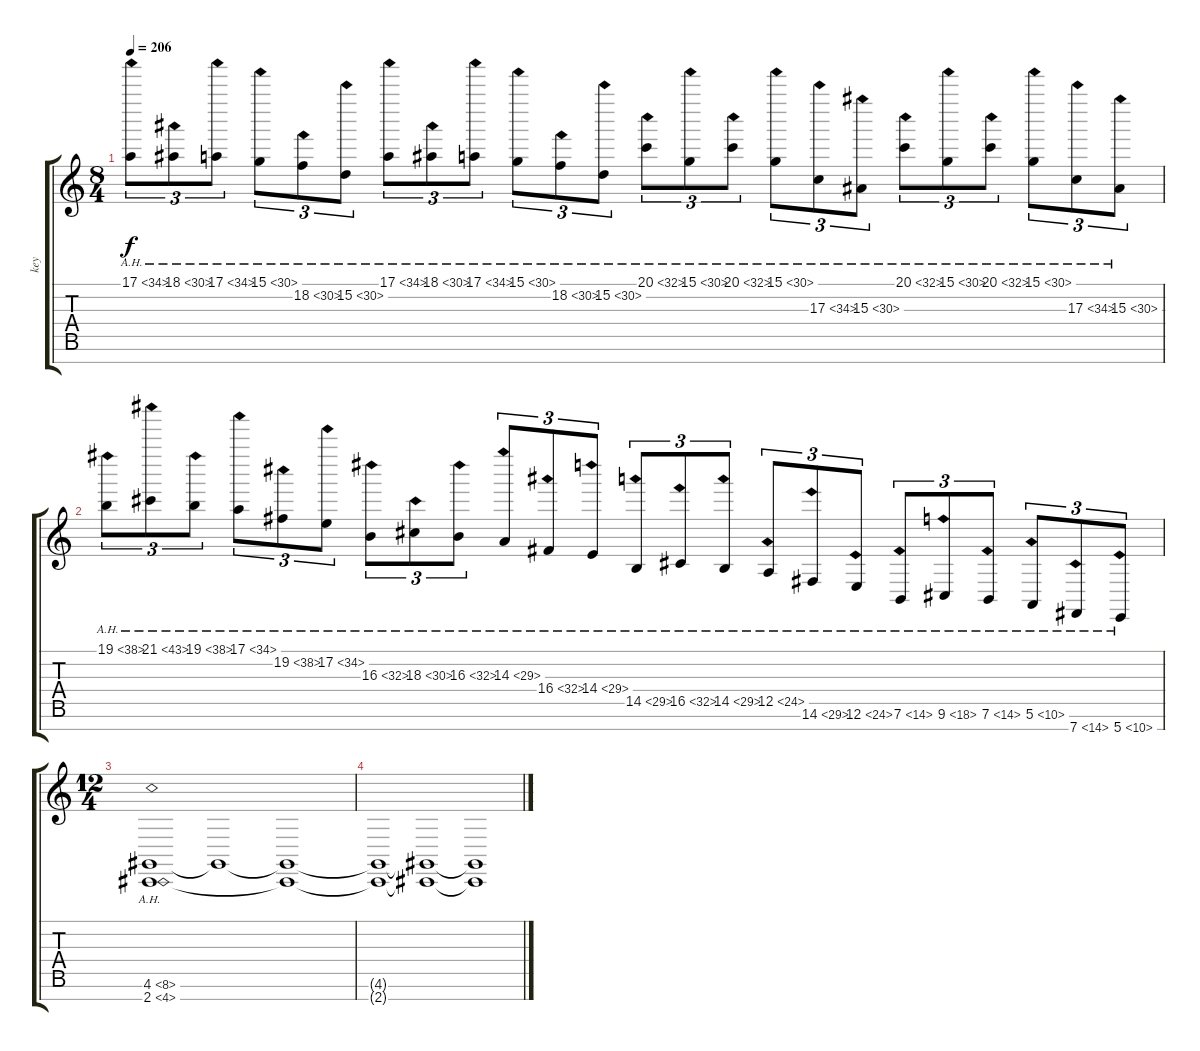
\track ("key" "key") {instrument lead2sawtooth}
\staff {score tabs}
\tuning (E4 B3 G3 D3 A2 E2 B1) {hide}
\ts (8 4)
\tempo 206
\clef g2
\ks c
17.1{ah 17}.8{tu (3 2) dy f} 18.1{ah 12}.8{tu (3 2)} 17.1{ah 17}.8{tu (3 2)} 15.1{ah 15}.8{tu (3 2)} 18.2{ah 12}.8{tu (3 2)} 15.2{ah 15}.8{tu (3 2)} 17.1{ah 17}.8{tu (3 2)} 18.1{ah 12}.8{tu (3 2)} 17.1{ah 17}.8{tu (3 2)} 15.1{ah 15}.8{tu (3 2)} 18.2{ah 12}.8{tu (3 2)} 15.2{ah 15}.8{tu (3 2)} 20.1{ah 12}.8{tu (3 2)} 15.1{ah 15}.8{tu (3 2)} 20.1{ah 12}.8{tu (3 2)} 15.1{ah 15}.8{tu (3 2)} 17.3{ah 17}.8{tu (3 2)} 15.3{ah 15}.8{tu (3 2)} 20.1{ah 12}.8{tu (3 2)} 15.1{ah 15}.8{tu (3 2)} 20.1{ah 12}.8{tu (3 2)} 15.1{ah 15}.8{tu (3 2)} 17.3{ah 17}.8{tu (3 2)} 15.3{ah 15}.8{tu (3 2)} |
19.1{ah 19}.8{tu (3 2)} 21.1{ah 22}.8{tu (3 2)} 19.1{ah 19}.8{tu (3 2)} 17.1{ah 17}.8{tu (3 2)} 19.2{ah 19}.8{tu (3 2)} 17.2{ah 17}.8{tu (3 2)} 16.3{ah 16}.8{tu (3 2)} 18.3{ah 12}.8{tu (3 2)} 16.3{ah 16}.8{tu (3 2)} 14.3{ah 15}.8{tu (3 2)} 16.4{ah 16}.8{tu (3 2)} 14.4{ah 15}.8{tu (3 2)} 14.5{ah 15}.8{tu (3 2)} 16.5{ah 16}.8{tu (3 2)} 14.5{ah 15}.8{tu (3 2)} 12.5{ah 12}.8{tu (3 2)} 14.6{ah 15}.8{tu (3 2)} 12.6{ah 12}.8{tu (3 2)} 7.6{ah 7}.8{tu (3 2)} 9.6{ah 9}.8{tu (3 2)} 7.6{ah 7}.8{tu (3 2)} 5.6{ah 5}.8{tu (3 2)} 7.7{ah 7}.8{tu (3 2)} 5.7{ah 5}.8{tu (3 2)} |
\ts (12 4)
(4.6{ah 4} 2.7{ah 2}).1{volume 8} 4.6{t}.1 (4.6{t} 2.7{t}).1 |
(4.6{t} 2.7{t}).1 (4.6{t} 2.7{t}).1 (4.6{t} 2.7{t}).1
